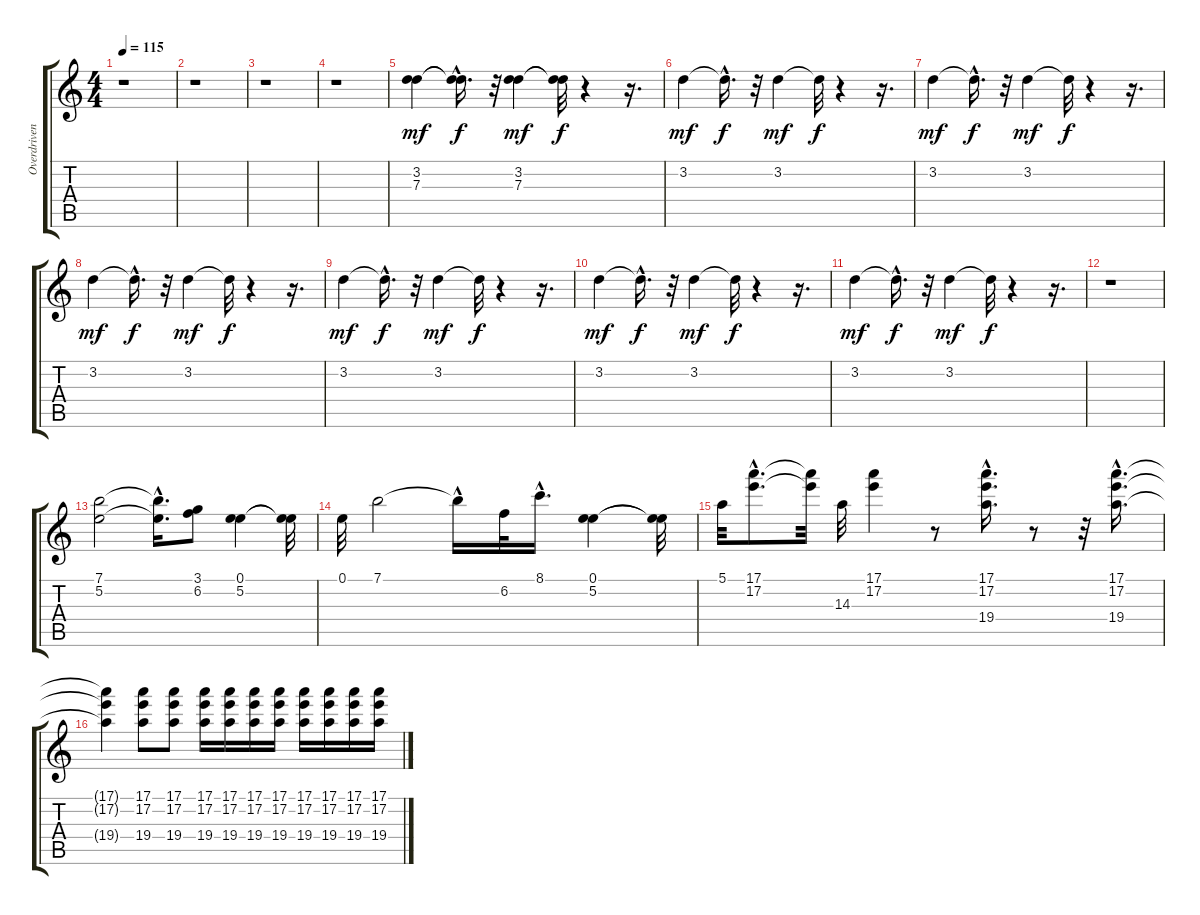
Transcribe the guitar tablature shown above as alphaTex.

\track ("Overdriven Guitar" "Overdriven") {instrument overdrivenguitar}
\staff {score tabs}
\tuning (E4 B3 G3 D3 A2 E2) {hide}
\ts (4 4)
\tempo 115
\clef g2
\ks c
r.1{dy f} |
r.1 |
r.1 |
r.1 |
(3.2 7.3).4{dy mf} (3.2{hac t} 7.3{hac t}).16{d dy f} r.32 (3.2 7.3).4{dy mf} (3.2{t} 7.3{t}).32{dy f} r.4 r.16{d} |
3.2.4{dy mf} 3.2{hac t}.16{d dy f} r.32 3.2.4{dy mf} 3.2{t}.32{dy f} r.4 r.16{d} |
3.2.4{dy mf} 3.2{hac t}.16{d dy f} r.32 3.2.4{dy mf} 3.2{t}.32{dy f} r.4 r.16{d} |
3.2.4{dy mf} 3.2{hac t}.16{d dy f} r.32 3.2.4{dy mf} 3.2{t}.32{dy f} r.4 r.16{d} |
3.2.4{dy mf} 3.2{hac t}.16{d dy f} r.32 3.2.4{dy mf} 3.2{t}.32{dy f} r.4 r.16{d} |
3.2.4{dy mf} 3.2{hac t}.16{d dy f} r.32 3.2.4{dy mf} 3.2{t}.32{dy f} r.4 r.16{d} |
3.2.4{dy mf} 3.2{hac t}.16{d dy f} r.32 3.2.4{dy mf} 3.2{t}.32{dy f} r.4 r.16{d} |
r.1 |
(7.1 5.2).2 (7.1{hac t} 5.2{hac t}).16{d} (3.1 6.2).8 (0.1 5.2).4 (0.1{t} 5.2{t}).32 |
0.1.32 7.1.2 7.1{hac t}.16 6.2.32 8.1{hac}.16{d} (0.1 5.2).4 (0.1{t} 5.2{t}).32 |
5.1.32 (17.1{hac} 17.2{hac}).8{d} (17.1{t} 17.2{t}).32 14.3.32 (17.1 17.2).4 r.8 (17.1{hac} 17.2{hac} 19.4{hac}).16{d} r.8 r.32 (17.1{hac} 17.2{hac} 19.4{hac}).16{d} |
(17.1{t} 17.2{t} 19.4{t}).4 (17.1 17.2 19.4).8 (17.1 17.2 19.4).8 (17.1 17.2 19.4).16 (17.1 17.2 19.4).16 (17.1 17.2 19.4).16 (17.1 17.2 19.4).16 (17.1 17.2 19.4).16 (17.1 17.2 19.4).16 (17.1 17.2 19.4).16 (17.1 17.2 19.4).16
